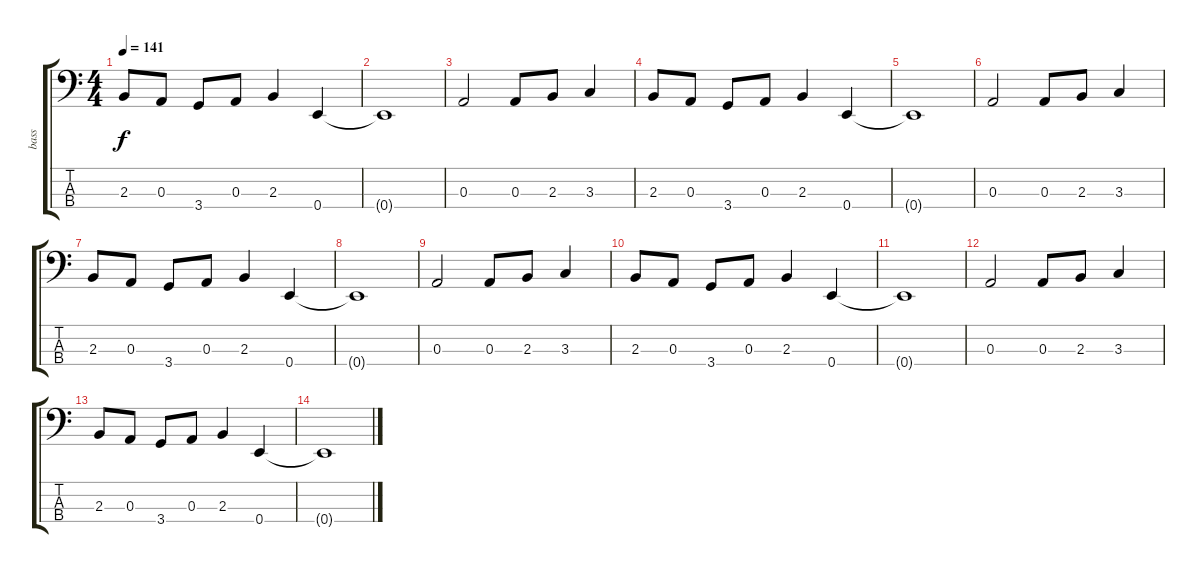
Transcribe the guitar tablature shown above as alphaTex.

\track ("bass" "bass") {instrument electricbasspick}
\staff {score tabs}
\tuning (G2 D2 A1 E1) {hide}
\ts (4 4)
\tempo 141
\clef f4
\ks c
2.3.8{dy f} 0.3.8 3.4.8 0.3.8 2.3.4 0.4.4 |
0.4{t}.1 |
0.3.2 0.3.8 2.3.8 3.3.4 |
2.3.8 0.3.8 3.4.8 0.3.8 2.3.4 0.4.4 |
0.4{t}.1 |
0.3.2 0.3.8 2.3.8 3.3.4 |
2.3.8 0.3.8 3.4.8 0.3.8 2.3.4 0.4.4 |
0.4{t}.1 |
0.3.2 0.3.8 2.3.8 3.3.4 |
2.3.8 0.3.8 3.4.8 0.3.8 2.3.4 0.4.4 |
0.4{t}.1 |
0.3.2 0.3.8 2.3.8 3.3.4 |
2.3.8 0.3.8 3.4.8 0.3.8 2.3.4 0.4.4 |
0.4{t}.1
